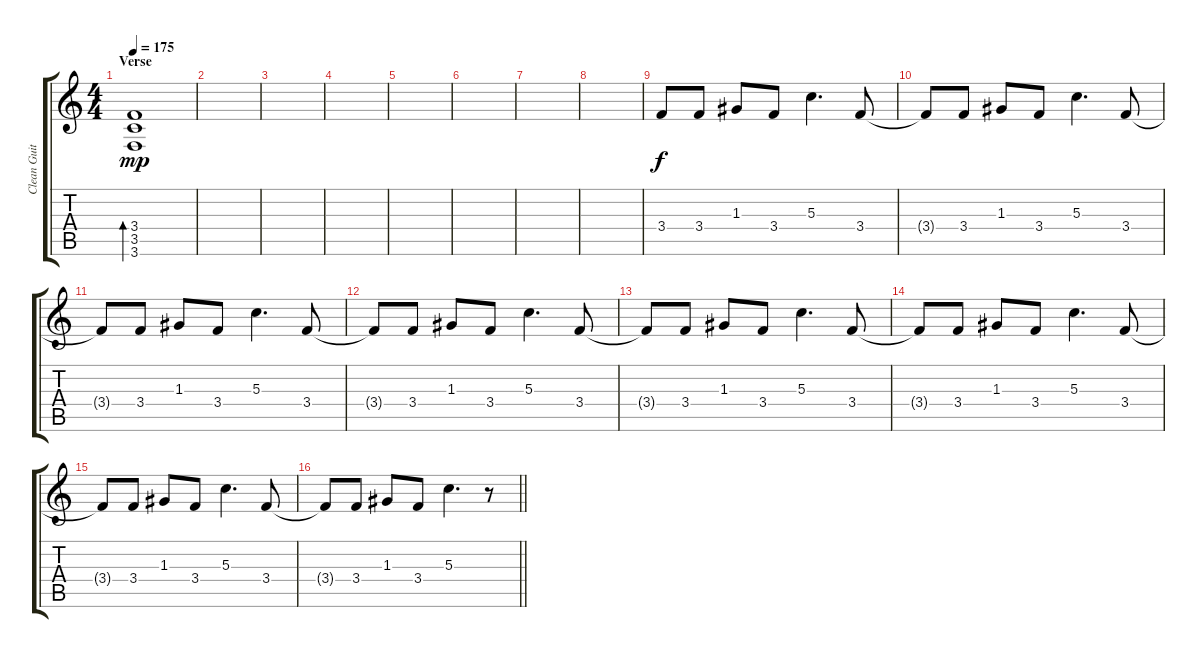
\track ("Clean Guitar" "Clean Guit") {instrument electricguitarclean}
\staff {score tabs}
\tuning (E4 B3 G3 D3 A2 D2) {hide}
\ts (4 4)
\section ("" "Verse")
\tempo 175
\clef g2
\ks c
(3.4 3.5 3.6).1{bd 480 dy mp} |
|
|
|
|
|
|
|
3.4.8{dy f} 3.4.8 1.3.8 3.4.8 5.3.4{d} 3.4.8 |
3.4{t}.8 3.4.8 1.3.8 3.4.8 5.3.4{d} 3.4.8 |
3.4{t}.8 3.4.8 1.3.8 3.4.8 5.3.4{d} 3.4.8 |
3.4{t}.8 3.4.8 1.3.8 3.4.8 5.3.4{d} 3.4.8 |
3.4{t}.8 3.4.8 1.3.8 3.4.8 5.3.4{d} 3.4.8 |
3.4{t}.8 3.4.8 1.3.8 3.4.8 5.3.4{d} 3.4.8 |
3.4{t}.8 3.4.8 1.3.8 3.4.8 5.3.4{d} 3.4.8 |
\barLineRight lightlight
3.4{t}.8 3.4.8 1.3.8 3.4.8 5.3.4{d} r.8
